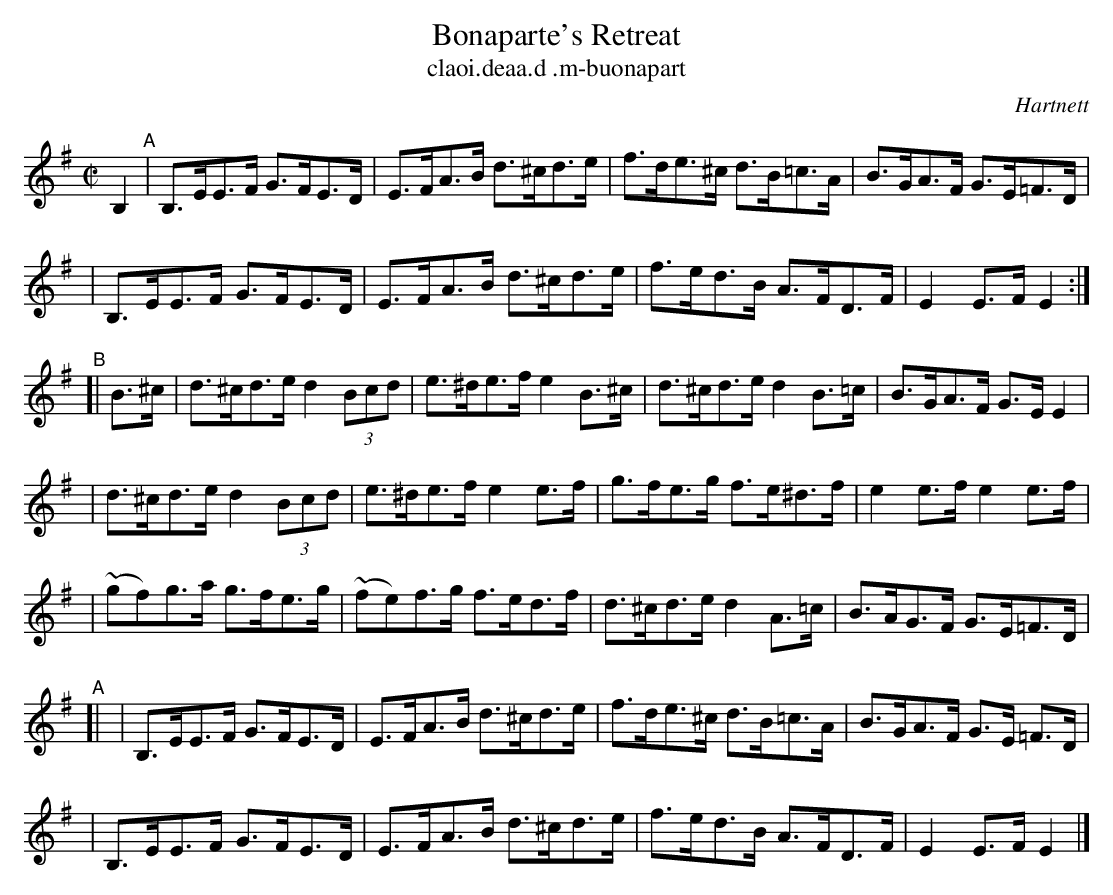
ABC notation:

X:1
T: Bonaparte's Retreat
T: claoi\.deaa\.d \.m-buonapart
O: Hartnett
L: 1/8
M: C|
K: Em
B,2 "^A"\
| B,>EE>F G>FE>D | E>FA>B d>^cd>e | f>de>^c d>B=c>A | B>GA>F G>E=F>D |
| B,>EE>F G>FE>D | E>FA>B d>^cd>e | f>ed>B  A>FD>F  | E2E>F  E2 :|
"^B"[| B>^c \
| d>^cd>e d2 (3Bcd | e>^de>f e2 B>^c | d>^cd>e d2 B>=c | B>GA>F G>EE2 |
| d>^cd>e d2 (3Bcd | e>^de>f e2 e>f  | g>fe>g  f>e^d>f | e2e>f  e2e>f |
| (~gf)g>a g>fe>g | ~(fe)f>g f>ed>f  | d>^cd>e d2A>=c  | B>AG>F G>E=F>D |
"^A"[|\
| B,>EE>F G>FE>D | E>FA>B d>^cd>e | f>de>^c d>B=c>A | B>GA>F G>E =F>D |
| B,>EE>F G>FE>D | E>FA>B d>^cd>e | f>ed>B  A>FD>F  | E2E>F  E2 |]
